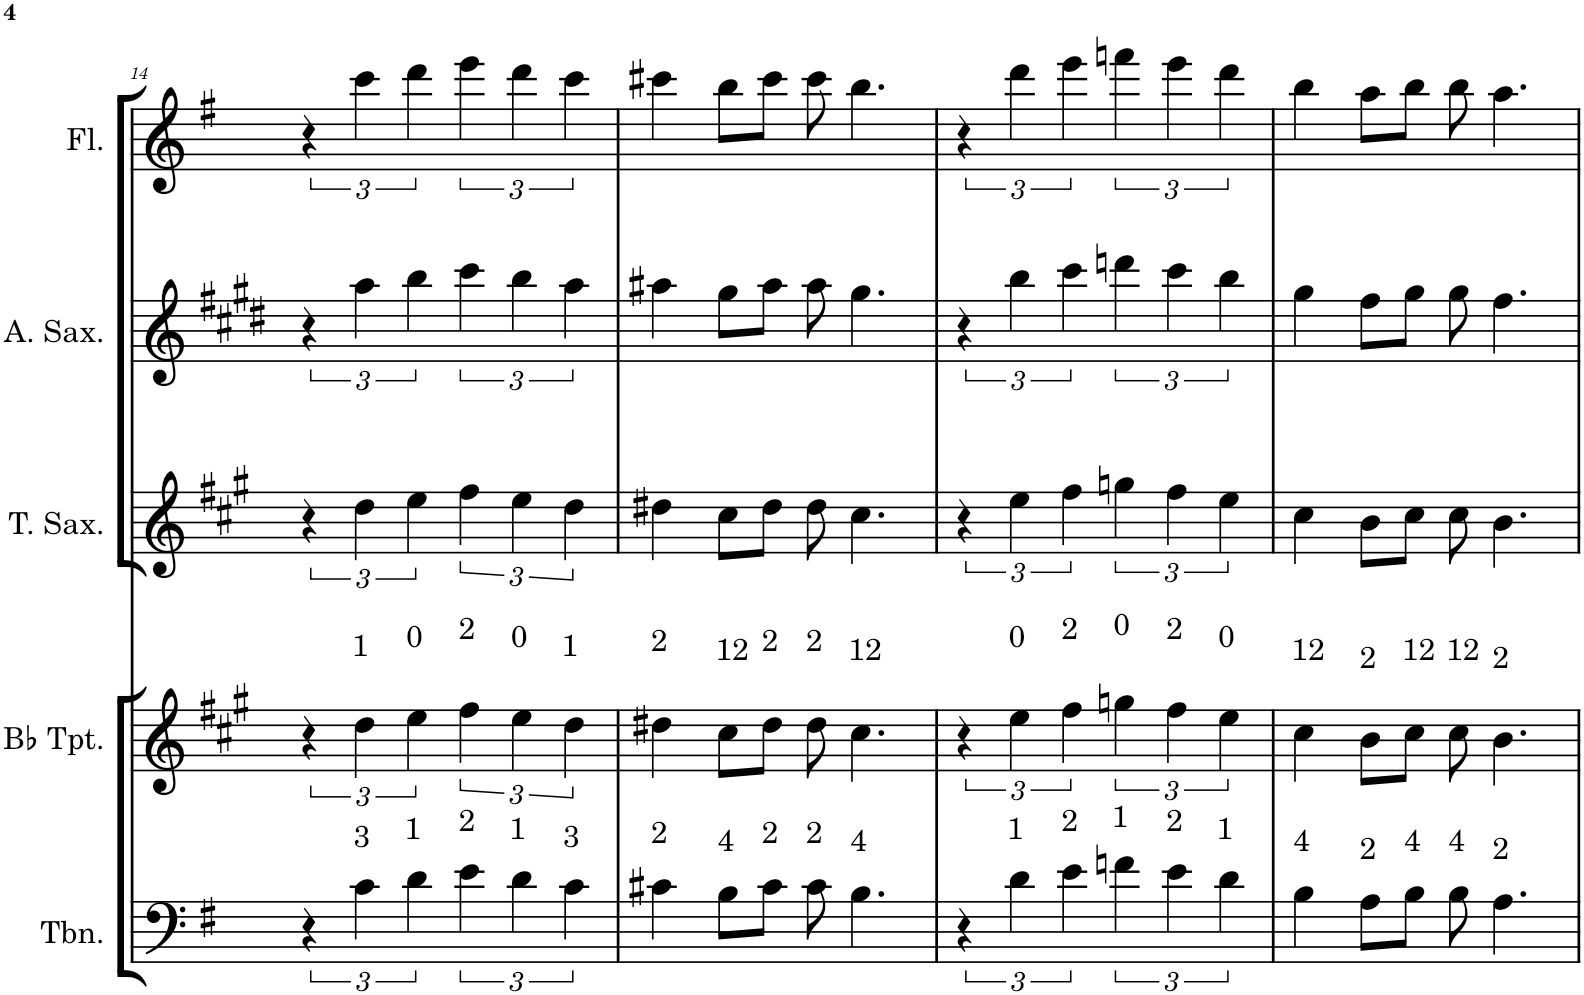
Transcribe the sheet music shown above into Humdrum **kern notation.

**kern	**kern	**kern	**kern	**kern
*part5	*part4	*part3	*part2	*part1
*staff5	*staff4	*staff3	*staff2	*staff1
*I"Trombone	*I"Bb Trumpet	*I"Tenor Saxophone	*I"Alto Saxophone	*I"Flute
*I'Tbn.	*I'Bb Tpt.	*I'T. Sax.	*I'A. Sax.	*I'Fl.
!!LO:PB:g=z
*clefF4	*clefG2	*clefG2	*clefG2	*clefG2
*	*Trd1c2	*Trd8c14	*Trd5c9	*
*k[f#]	*k[f#c#g#]	*k[f#c#g#]	*k[f#c#g#d#]	*k[f#]
*M4/4	*M4/4	*M4/4	*M4/4	*M4/4
=14	=14	=14	=14	=14
6r	6r	6r	6r	6r
!	!LO:TX:a:t=1	!	!	!
!LO:TX:a:t=3	!	!	!	!
6c\	6dd\	6dd\	6aa\	6ccc\
!	!LO:TX:a:t=0	!	!	!
!LO:TX:a:t=1	!	!	!	!
6d\	6ee\	6ee\	6bb\	6ddd\
!	!LO:TX:a:t=2	!	!	!
!LO:TX:a:t=2	!	!	!	!
6e\	6ff#\	6ff#\	6ccc#\	6eee\
!	!LO:TX:a:t=0	!	!	!
!LO:TX:a:t=1	!	!	!	!
6d\	6ee\	6ee\	6bb\	6ddd\
!	!LO:TX:a:t=1	!	!	!
!LO:TX:a:t=3	!	!	!	!
6c\	6dd\	6dd\	6aa\	6ccc\
=15	=15	=15	=15	=15
!	!LO:TX:a:t=2	!	!	!
!LO:TX:a:t=2	!	!	!	!
4c#X\	4dd#X\	4dd#X\	4aa#X\	4ccc#X\
!	!LO:TX:a:t=12	!	!	!
!LO:TX:a:t=4	!	!	!	!
8B\L	8cc#\L	8cc#\L	8gg#\L	8bb\L
!	!LO:TX:a:t=2	!	!	!
!LO:TX:a:t=2	!	!	!	!
8c#\J	8dd#\J	8dd#\J	8aa#\J	8ccc#\J
!	!LO:TX:a:t=2	!	!	!
!LO:TX:a:t=2	!	!	!	!
8c#\	8dd#\	8dd#\	8aa#\	8ccc#\
!	!LO:TX:a:t=12	!	!	!
!LO:TX:a:t=4	!	!	!	!
4.B\	4.cc#\	4.cc#\	4.gg#\	4.bb\
=16	=16	=16	=16	=16
6r	6r	6r	6r	6r
!	!LO:TX:a:t=0	!	!	!
!LO:TX:a:t=1	!	!	!	!
6d\	6ee\	6ee\	6bb\	6ddd\
!	!LO:TX:a:t=2	!	!	!
!LO:TX:a:t=2	!	!	!	!
6e\	6ff#\	6ff#\	6ccc#\	6eee\
!	!LO:TX:a:t=0	!	!	!
!LO:TX:a:t=1	!	!	!	!
6fn\	6ggn\	6ggn\	6dddn\	6fffn\
!	!LO:TX:a:t=2	!	!	!
!LO:TX:a:t=2	!	!	!	!
6e\	6ff#\	6ff#\	6ccc#\	6eee\
!	!LO:TX:a:t=0	!	!	!
!LO:TX:a:t=1	!	!	!	!
6d\	6ee\	6ee\	6bb\	6ddd\
=17	=17	=17	=17	=17
!	!LO:TX:a:t=12	!	!	!
!LO:TX:a:t=4	!	!	!	!
4B\	4cc#\	4cc#\	4gg#\	4bb\
!	!LO:TX:a:t=2	!	!	!
!LO:TX:a:t=2	!	!	!	!
8A\L	8b\L	8b\L	8ff#\L	8aa\L
!	!LO:TX:a:t=12	!	!	!
!LO:TX:a:t=4	!	!	!	!
8B\J	8cc#\J	8cc#\J	8gg#\J	8bb\J
!	!LO:TX:a:t=12	!	!	!
!LO:TX:a:t=4	!	!	!	!
8B\	8cc#\	8cc#\	8gg#\	8bb\
!	!LO:TX:a:t=2	!	!	!
!LO:TX:a:t=2	!	!	!	!
4.A\	4.b\	4.b\	4.ff#\	4.aa\
=	=	=	=	=
*-	*-	*-	*-	*-
